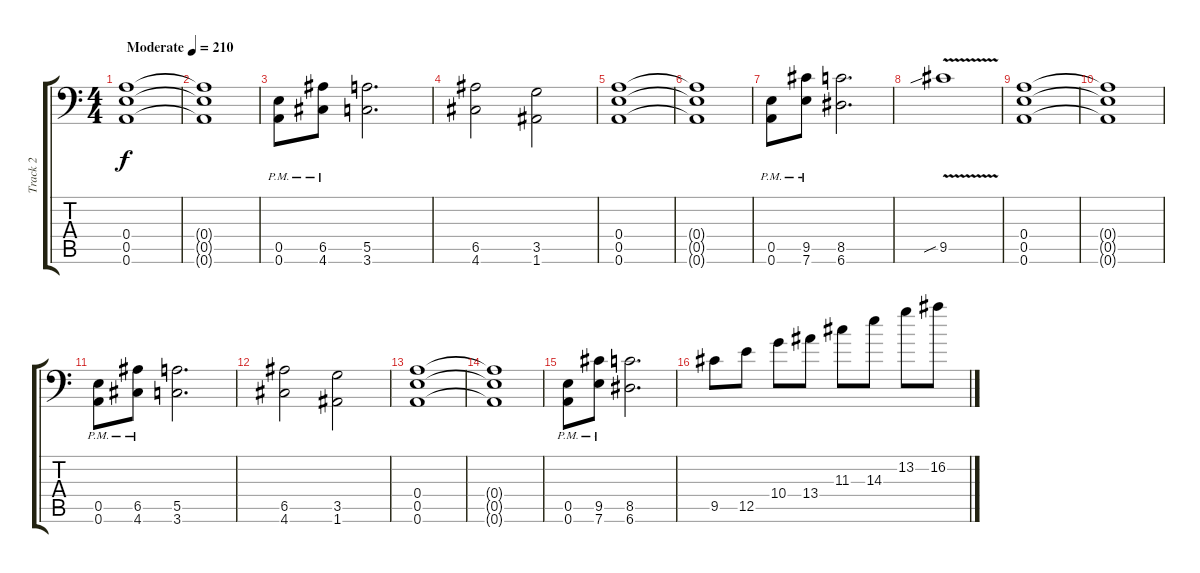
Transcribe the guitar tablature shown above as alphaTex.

\track ("Track 2" "Track 2") {instrument distortionguitar}
\staff {score tabs}
\tuning (B3 Gb3 D3 A2 E2 A1) {hide}
\ts (4 4)
\tempo (210 "Moderate")
\clef f4
\ks c
(0.4 0.5 0.6).1{dy f instrument distortionguitar} |
(0.4{t} 0.5{t} 0.6{t}).1 |
(0.5{pm} 0.6{pm}).8 (6.5{pm} 4.6{pm}).8 (5.5 3.6).2{d} |
(6.5 4.6).2 (3.5 1.6).2 |
(0.4 0.5 0.6).1 |
(0.4{t} 0.5{t} 0.6{t}).1 |
(0.5{pm} 0.6{pm}).8 (9.5{pm} 7.6{pm}).8 (8.5 6.6).2{d} |
9.5{v sib}.1 |
(0.4 0.5 0.6).1 |
(0.4{t} 0.5{t} 0.6{t}).1 |
(0.5{pm} 0.6{pm}).8 (6.5{pm} 4.6{pm}).8 (5.5 3.6).2{d} |
(6.5 4.6).2 (3.5 1.6).2 |
(0.4 0.5 0.6).1 |
(0.4{t} 0.5{t} 0.6{t}).1 |
(0.5{pm} 0.6{pm}).8 (9.5{pm} 7.6{pm}).8 (8.5 6.6).2{d} |
9.5.8 12.5.8 10.4.8 13.4.8 11.3.8 14.3.8 13.2.8 16.2.8
